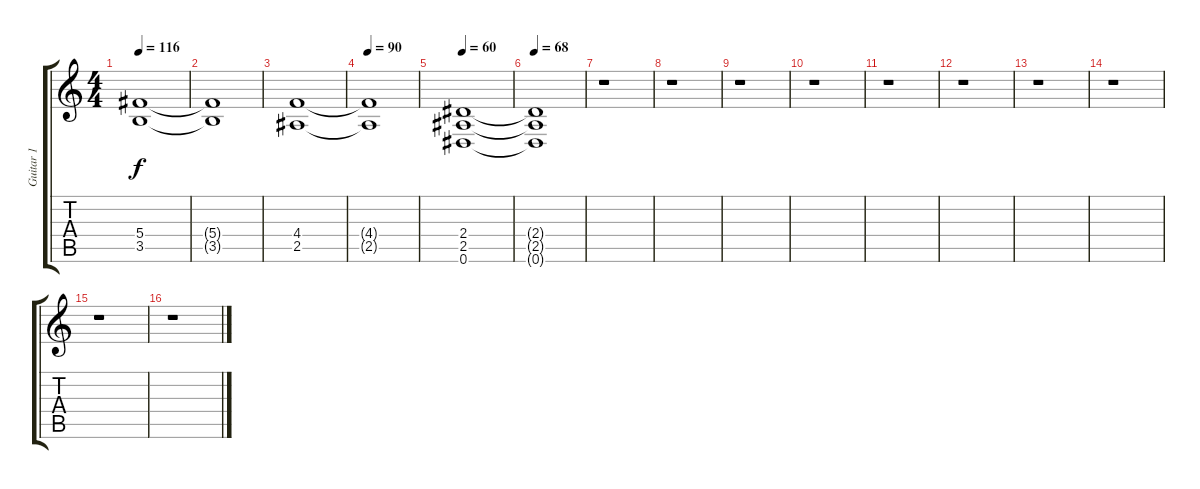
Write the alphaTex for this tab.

\track ("Guitar 1" "Guitar 1") {instrument distortionguitar}
\staff {score tabs}
\tuning (Eb4 Bb3 Gb3 Db3 Ab2 Eb2) {hide}
\ts (4 4)
\tempo 116
\clef g2
\ks c
(5.4 3.5).1{dy f} |
(5.4{t} 3.5{t}).1 |
(4.4 2.5).1 |
\tempo 90
(4.4{t} 2.5{t}).1 |
\tempo 60
(2.4 2.5 0.6).1 |
\tempo 68
(2.4{t} 2.5{t} 0.6{t}).1 |
r.1 |
r.1 |
r.1 |
r.1 |
r.1 |
r.1 |
r.1 |
r.1 |
r.1 |
r.1
